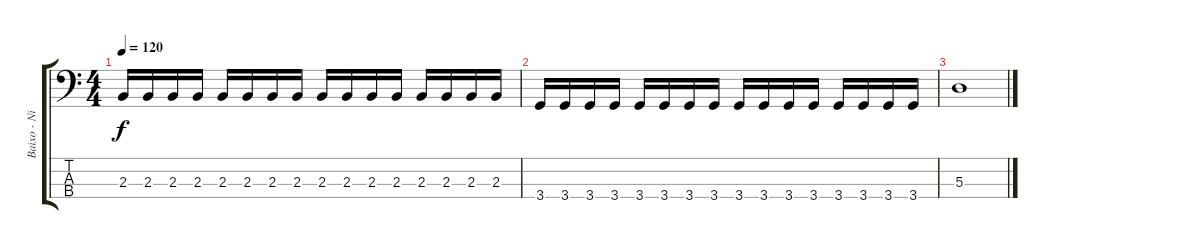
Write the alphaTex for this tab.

\track ("Baixo - Nikola" "Baixo - Ni") {instrument electricbasspick}
\staff {score tabs}
\tuning (G2 D2 A1 E1) {hide}
\ts (4 4)
\tempo 120
\clef f4
\ks c
2.3.16{dy f} 2.3.16 2.3.16 2.3.16 2.3.16 2.3.16 2.3.16 2.3.16 2.3.16 2.3.16 2.3.16 2.3.16 2.3.16 2.3.16 2.3.16 2.3.16 |
3.4.16 3.4.16 3.4.16 3.4.16 3.4.16 3.4.16 3.4.16 3.4.16 3.4.16 3.4.16 3.4.16 3.4.16 3.4.16 3.4.16 3.4.16 3.4.16 |
5.3.1
